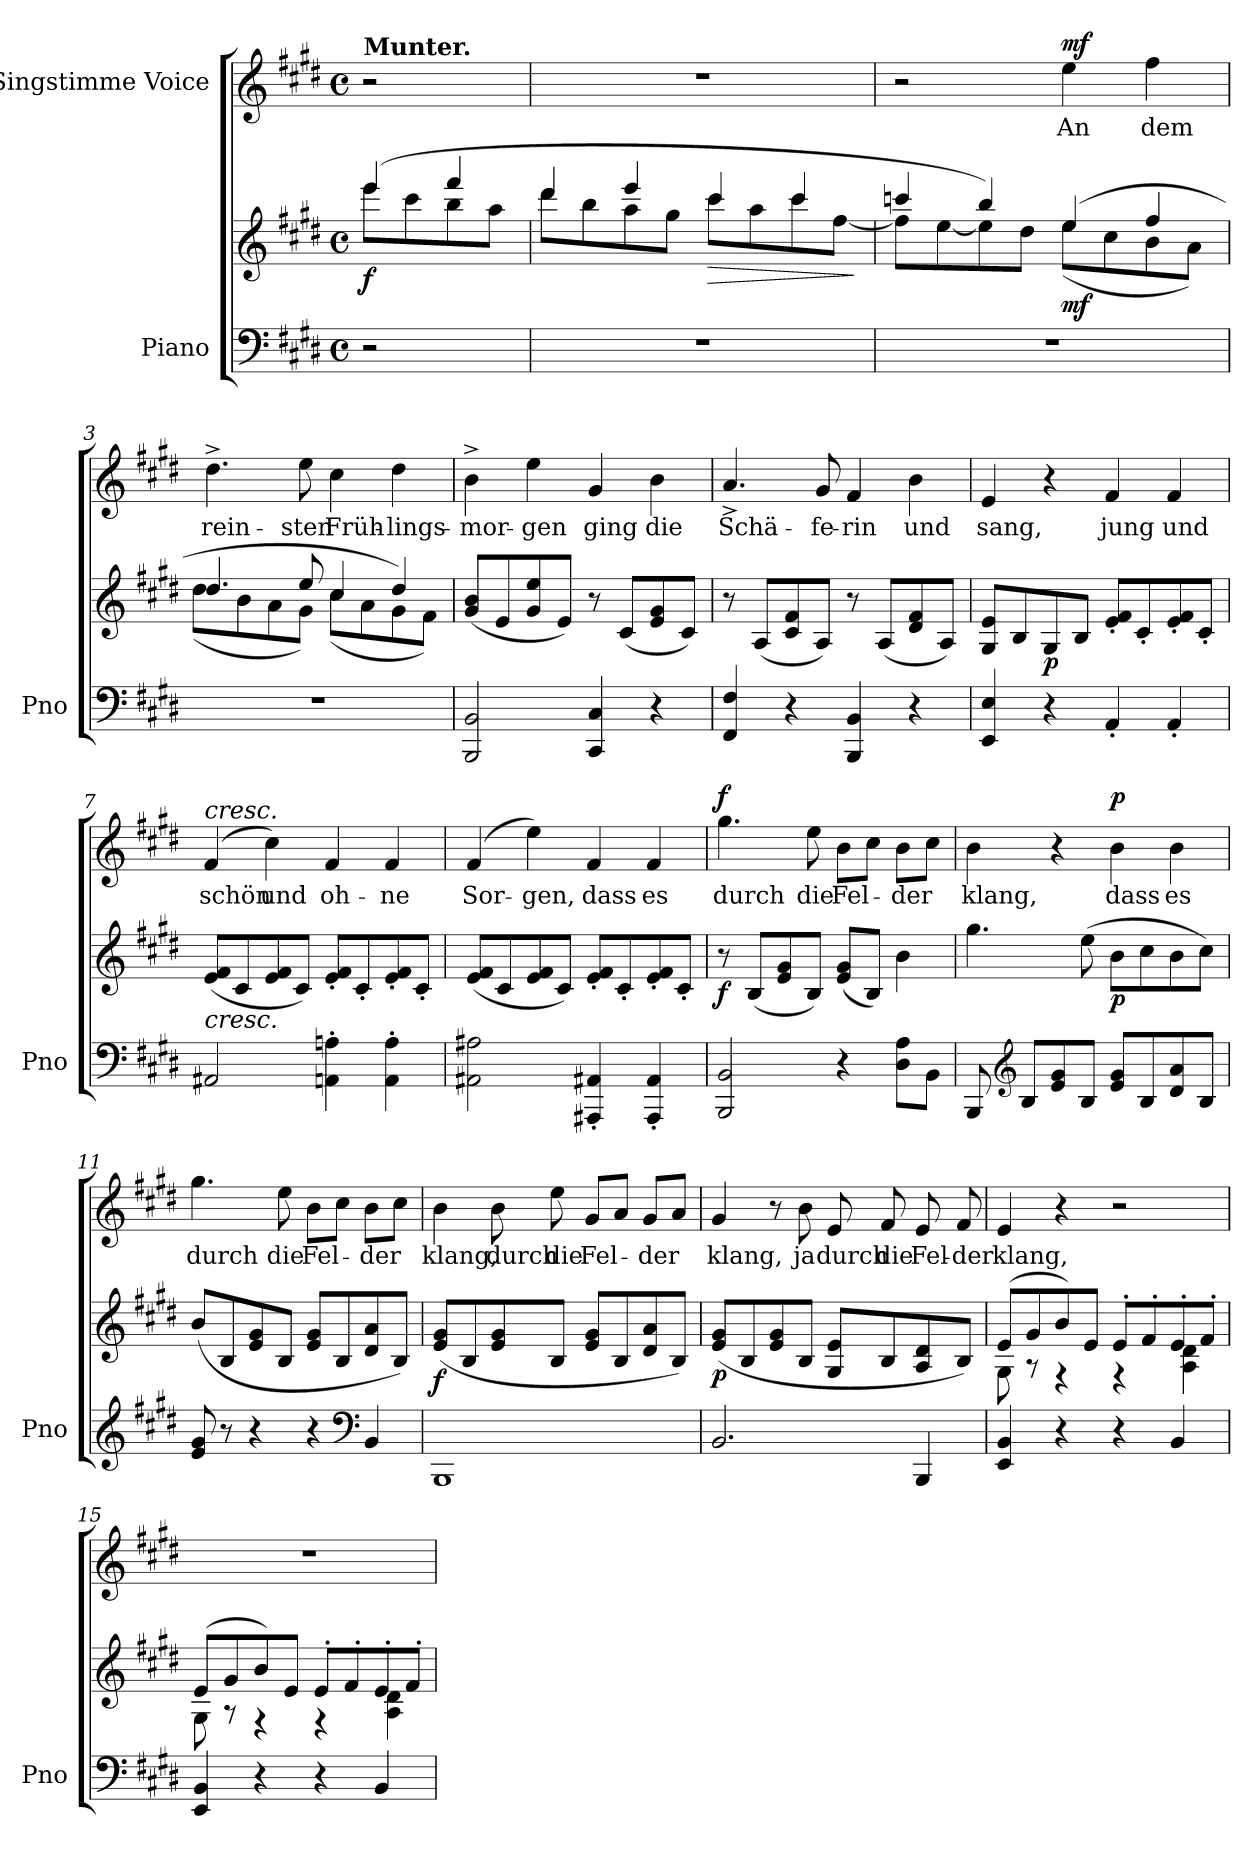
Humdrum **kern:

**kern	**kern	**dynam	**kern	**text	**dynam
*part2	*part2	*part2	*part1	*part1	*part1
*staff3	*staff2	*staff2/3	*staff1	*staff1	*staff1
*I"Piano	*	*	*I"Singstimme Voice	*	*
*I'Pno	*	*	*	*	*
*clefF4	*clefG2	*	*clefG2	*	*
*k[f#c#g#d#]	*k[f#c#g#d#]	*	*k[f#c#g#d#]	*	*
*M4/4	*M4/4	*	*M4/4	*	*
*met(c)	*met(c)	*	*met(c)	*	*
=	=	=	=	=	=
*	*^	*	*	*	*
!	!	!	!	!LO:TX:a:B:t=Munter.	!	!
!	!	!	!LO:DY:b	!	!	!
2r	(4eee/	8eee\L	f	2r	.	.
.	.	8ccc#\	.	.	.	.
.	4fff#/	8bb\	.	.	.	.
.	.	8aa\J	.	.	.	.
=1	=1	=1	=1	=1	=1	=1
1r	4ddd#/	8ddd#\L	.	1r	.	.
.	.	8bb\	.	.	.	.
.	4eee/	8aa\	.	.	.	.
.	.	8gg#\J	.	.	.	.
!	!	!	!LO:HP:b	!	!	!
.	4ccc#/	8ccc#\L	>	.	.	.
.	.	8aa\	.	.	.	.
.	4ccc#/	8ccc#\	.	.	.	.
.	.	[8ff#\J	.	.	.	.
*	*v	*v	*	*	*	*
.	.	]	.	.	.
=2	=2	=2	=2	=2	=2
*	*^	*	*	*	*
1r	4cccn/	8ff#\L]	.	2r	.	.
.	.	[8ee\	.	.	.	.
.	4bb/)	8ee\]	.	.	.	.
.	.	8dd#\J	.	.	.	.
!	!	!	!LO:DY:b	!	!LO:LY:b	!LO:DY:a
.	(4ee/	(8ee\L	mf	4ee\	An	mf
.	.	8cc#\	.	.	.	.
!	!	!	!	!	!LO:LY:b	!
.	4ff#/	8b\	.	4ff#\	dem	.
.	.	8a\J)	.	.	.	.
!!LO:LB:g=z
=3	=3	=3	=3	=3	=3	=3
!	!LO:N:head=solid	!LO:N:head=solid	!	!	!LO:LY:b	!
1r	4.dd#/	(8dd#\L	.	4.dd#^\	rein-	.
.	.	8b\	.	.	.	.
.	.	8a\	.	.	.	.
!	!	!	!	!	!LO:LY:b	!
.	8ee/	8g#\J)	.	8ee\	-sten	.
!	!	!	!	!	!LO:LY:b	!
.	4cc#/	(8cc#\L	.	4cc#\	Früh-	.
.	.	8a\	.	.	.	.
!	!	!	!	!	!LO:LY:b	!
.	4dd#/)	8g#\	.	4dd#\	-lings-	.
.	.	8f#\J)	.	.	.	.
!!LO:LB:g=z
=4	=4	=4	=4	=4	=4	=4
!	!	!	!	!	!LO:LY:b	!
*	*v	*v	*	*	*	*
2BBB/ 2BB/	(8g#/ 8b/L	.	4b^\	-mor-	.
.	8e/	.	.	.	.
!	!	!	!	!LO:LY:b	!
.	8g#/ 8ee/	.	4ee\	-gen	.
.	8e/J)	.	.	.	.
!	!	!	!	!LO:LY:b	!
4CC#/ 4C#/	8r	.	4g#/	ging	.
.	(8c#/L	.	.	.	.
!	!	!	!	!LO:LY:b	!
4r	8e/ 8g#/	.	4b\	die	.
.	8c#/J)	.	.	.	.
=5	=5	=5	=5	=5	=5
!	!	!	!	!LO:LY:b	!
4FF#/ 4F#/	8r	.	4.a^>/	Schä-	.
.	(8A/L	.	.	.	.
4r	8c#/ 8f#/	.	.	.	.
!	!	!	!	!LO:LY:b	!
.	8A/J)	.	8g#/	-fe-	.
!	!	!	!	!LO:LY:b	!
4BBB/ 4BB/	8r	.	4f#/	-rin	.
.	(8A/L	.	.	.	.
!	!	!	!	!LO:LY:b	!
4r	8d#/ 8f#/	.	4b\	und	.
.	8A/J)	.	.	.	.
=6	=6	=6	=6	=6	=6
!	!	!	!	!LO:LY:b	!
4EE/ 4E/	8G#/ 8e/L	.	4e/	sang,	.
.	8B/	.	.	.	.
!	!	!LO:DY:b	!	!	!
4r	8G#/	p	4r	.	.
.	8B/J	.	.	.	.
!	!	!	!	!LO:LY:b	!
4AA'/	8e/' 8f#/'L	.	4f#/	jung	.
.	8c#'/	.	.	.	.
!	!	!	!	!LO:LY:b	!
4AA'/	8e/' 8f#/'	.	4f#/	und	.
.	8c#'/J	.	.	.	.
!!LO:LB:g=z
=7	=7	=7	=7	=7	=7
!	!	!	!LO:TX:a:i:t=cresc.	!	!
!	!LO:TX:b:i:t=cresc.	!	!	!	!
!	!	!	!	!LO:LY:b	!
2AA#X/	(8e/ 8f#/L	.	(4f#/	schön	.
.	8c#/	.	.	.	.
!	!	!	!	!LO:LY:b	!
.	8e/ 8f#/	.	4cc#\)	und	.
.	8c#/J)	.	.	.	.
!	!	!	!	!LO:LY:b	!
4AAn\' 4An\'	8e/' 8f#/'L	.	4f#/	oh-	.
.	8c#'/	.	.	.	.
!	!	!	!	!LO:LY:b	!
4AA\' 4A\'	8e/' 8f#/'	.	4f#/	-ne	.
.	8c#'/J	.	.	.	.
!!LO:PB:g=z
=8	=8	=8	=8	=8	=8
!	!	!	!	!LO:LY:b	!
2AA#X\ 2A#X\	(8e/ 8f#/L	.	(4f#/	Sor-	.
.	8c#/	.	.	.	.
!	!	!	!	!LO:LY:b	!
.	8e/ 8f#/	.	4ee\)	-gen,	.
.	8c#/J)	.	.	.	.
!	!	!	!	!LO:LY:b	!
4AAA#X/' 4AA#X/'	8e/' 8f#/'L	.	4f#/	dass	.
.	8c#'/	.	.	.	.
!	!	!	!	!LO:LY:b	!
4AAA#/' 4AA#/'	8e/' 8f#/'	.	4f#/	es	.
.	8c#'/J	.	.	.	.
=9	=9	=9	=9	=9	=9
!	!	!LO:DY:b	!	!LO:LY:b	!LO:DY:a
2BBB/ 2BB/	8r	f	4.gg#\	durch	f
.	(8B/L	.	.	.	.
.	8e/ 8g#/	.	.	.	.
!	!	!	!	!LO:LY:b	!
.	8B/J)	.	8ee\	die	.
!	!	!	!	!LO:LY:b	!
4r	(8e/ 8g#/L	.	8b\L	Fel-	.
.	8B/J)	.	8cc#\J	.	.
!	!	!	!	!LO:LY:b	!
8D#\ 8A\L	4b\	.	8b\L	-der	.
8BB\J	.	.	8cc#\J	.	.
=10	=10	=10	=10	=10	=10
!	!	!	!	!LO:LY:b	!
8BBB/	4.gg#\	.	4b\	klang,	.
*clefG2	*	*	*	*	*
8B/L	.	.	.	.	.
8e/ 8g#/	.	.	4r	.	.
8B/J	(8ee\	.	.	.	.
!	!	!LO:DY:b	!	!LO:LY:b	!LO:DY:a
8e/ 8g#/L	8b\L	p	4b\	dass	p
8B/	8cc#\	.	.	.	.
!	!	!	!	!LO:LY:b	!
8d#/ 8a/	8b\	.	4b\	es	.
8B/J	8cc#\J)	.	.	.	.
!!LO:LB:g=z
=11	=11	=11	=11	=11	=11
!	!	!	!	!LO:LY:b	!
8e/ 8g#/	(8b/L	.	4.gg#\	durch	.
8r	8B/	.	.	.	.
4r	8e/ 8g#/	.	.	.	.
!	!	!	!	!LO:LY:b	!
.	8B/J	.	8ee\	die	.
!	!	!	!	!LO:LY:b	!
4r	8e/ 8g#/L	.	8b\L	Fel-	.
.	8B/	.	8cc#\J	.	.
*clefF4	*	*	*	*	*
!	!	!	!	!LO:LY:b	!
4BB/	8d#/ 8a/	.	8b\L	-der	.
.	8B/J)	.	8cc#\J	.	.
!!LO:LB:g=z
=12	=12	=12	=12	=12	=12
!	!	!LO:DY:b	!	!LO:LY:b	!
1BBB	(8e/ 8g#/L	f	4b\	klang,	.
.	8B/	.	.	.	.
!	!	!	!	!LO:LY:b	!
.	8e/ 8g#/	.	8b\	durch	.
!	!	!	!	!LO:LY:b	!
.	8B/J	.	8ee\	die	.
!	!	!	!	!LO:LY:b	!
.	8e/ 8g#/L	.	8g#/L	Fel-	.
.	8B/	.	8a/J	.	.
!	!	!	!	!LO:LY:b	!
.	8d#/ 8a/	.	8g#/L	-der	.
.	8B/J)	.	8a/J	.	.
=13	=13	=13	=13	=13	=13
!	!	!LO:DY:b	!	!LO:LY:b	!
2.BB/	(8e/ 8g#/L	p	4g#/	klang,	.
.	8B/	.	.	.	.
.	8e/ 8g#/	.	8r	.	.
!	!	!	!	!LO:LY:b	!
.	8B/J	.	8b\	ja	.
!	!	!	!	!LO:LY:b	!
.	8G#/ 8e/L	.	8e/	durch	.
!	!	!	!	!LO:LY:b	!
.	8B/	.	8f#/	die	.
!	!	!	!	!LO:LY:b	!
4BBB/	8A/ 8d#/	.	8e/	Fel-	.
!	!	!	!	!LO:LY:b	!
.	8B/J)	.	8f#/	-der	.
=14	=14	=14	=14	=14	=14
*	*^	*	*	*	*
!	!	!	!	!	!LO:LY:b	!
4EE/ 4BB/	(8e/L	8G#\	.	4e/	klang,	.
.	8g#/	8r	.	.	.	.
4r	8b/)	4r	.	4r	.	.
.	8e/J	.	.	.	.	.
4r	8e'/L	4r	.	2r	.	.
.	8f#'/	.	.	.	.	.
4BB/	8e'/	4A\ 4d#\	.	.	.	.
.	8f#'/J	.	.	.	.	.
!!LO:LB:g=z
=15	=15	=15	=15	=15	=15	=15
4EE/ 4BB/	(8e/L	8G#\	.	1r	.	.
.	8g#/	8r	.	.	.	.
4r	8b/)	4r	.	.	.	.
.	8e/J	.	.	.	.	.
4r	8e'/L	4r	.	.	.	.
.	8f#'/	.	.	.	.	.
4BB/	8e'/	4A\ 4d#\	.	.	.	.
.	8f#'/J	.	.	.	.	.
*	*v	*v	*	*	*	*
=	=	=	=	=	=
*-	*-	*-	*-	*-	*-
